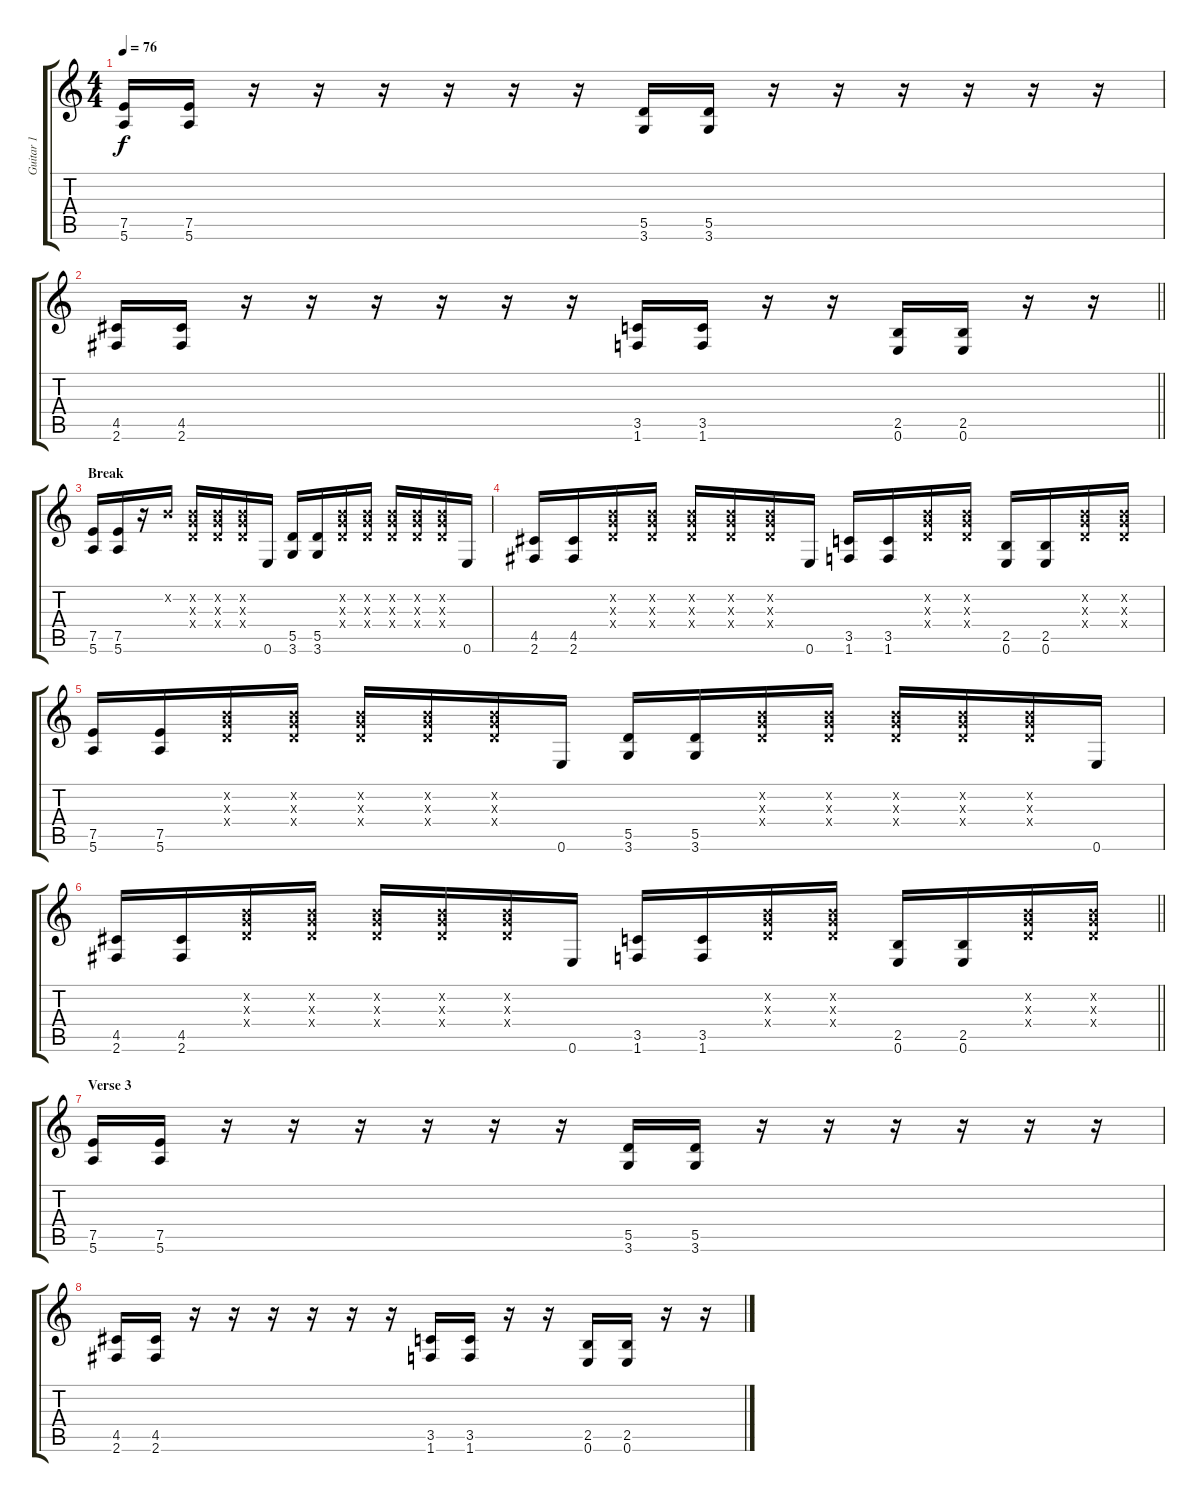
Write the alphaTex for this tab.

\track ("Guitar 1" "Guitar 1") {instrument distortionguitar}
\staff {score tabs}
\tuning (E4 B3 G3 D3 A2 E2) {hide}
\ts (4 4)
\tempo 76
\clef g2
\ks c
(7.5 5.6).16{dy f} (7.5 5.6).16 r.16 r.16 r.16 r.16 r.16 r.16 (5.5 3.6).16 (5.5 3.6).16 r.16 r.16 r.16 r.16 r.16 r.16 |
\barLineRight lightlight
(4.5 2.6).16 (4.5 2.6).16 r.16 r.16 r.16 r.16 r.16 r.16 (3.5 1.6).16 (3.5 1.6).16 r.16 r.16 (2.5 0.6).16 (2.5 0.6).16 r.16 r.16 |
\section ("" "Break")
(7.5 5.6).16 (7.5 5.6).16 r.16 0.2{x}.16 (0.2{x} 0.3{x} 0.4{x}).16 (0.2{x} 0.3{x} 0.4{x}).16 (0.2{x} 0.3{x} 0.4{x}).16 0.6.16 (5.5 3.6).16 (5.5 3.6).16 (0.2{x} 0.3{x} 0.4{x}).16 (0.2{x} 0.3{x} 0.4{x}).16 (0.2{x} 0.3{x} 0.4{x}).16 (0.2{x} 0.3{x} 0.4{x}).16 (0.2{x} 0.3{x} 0.4{x}).16 0.6.16 |
(4.5 2.6).16 (4.5 2.6).16 (0.2{x} 0.3{x} 0.4{x}).16 (0.2{x} 0.3{x} 0.4{x}).16 (0.2{x} 0.3{x} 0.4{x}).16 (0.2{x} 0.3{x} 0.4{x}).16 (0.2{x} 0.3{x} 0.4{x}).16 0.6.16 (3.5 1.6).16 (3.5 1.6).16 (0.2{x} 0.3{x} 0.4{x}).16 (0.2{x} 0.3{x} 0.4{x}).16 (2.5 0.6).16 (2.5 0.6).16 (0.2{x} 0.3{x} 0.4{x}).16 (0.2{x} 0.3{x} 0.4{x}).16 |
(7.5 5.6).16 (7.5 5.6).16 (0.2{x} 0.3{x} 0.4{x}).16 (0.2{x} 0.3{x} 0.4{x}).16 (0.2{x} 0.3{x} 0.4{x}).16 (0.2{x} 0.3{x} 0.4{x}).16 (0.2{x} 0.3{x} 0.4{x}).16 0.6.16 (5.5 3.6).16 (5.5 3.6).16 (0.2{x} 0.3{x} 0.4{x}).16 (0.2{x} 0.3{x} 0.4{x}).16 (0.2{x} 0.3{x} 0.4{x}).16 (0.2{x} 0.3{x} 0.4{x}).16 (0.2{x} 0.3{x} 0.4{x}).16 0.6.16 |
\barLineRight lightlight
(4.5 2.6).16 (4.5 2.6).16 (0.2{x} 0.3{x} 0.4{x}).16 (0.2{x} 0.3{x} 0.4{x}).16 (0.2{x} 0.3{x} 0.4{x}).16 (0.2{x} 0.3{x} 0.4{x}).16 (0.2{x} 0.3{x} 0.4{x}).16 0.6.16 (3.5 1.6).16 (3.5 1.6).16 (0.2{x} 0.3{x} 0.4{x}).16 (0.2{x} 0.3{x} 0.4{x}).16 (2.5 0.6).16 (2.5 0.6).16 (0.2{x} 0.3{x} 0.4{x}).16 (0.2{x} 0.3{x} 0.4{x}).16 |
\section ("" "Verse 3")
(7.5 5.6).16 (7.5 5.6).16 r.16 r.16 r.16 r.16 r.16 r.16 (5.5 3.6).16 (5.5 3.6).16 r.16 r.16 r.16 r.16 r.16 r.16 |
(4.5 2.6).16 (4.5 2.6).16 r.16 r.16 r.16 r.16 r.16 r.16 (3.5 1.6).16 (3.5 1.6).16 r.16 r.16 (2.5 0.6).16 (2.5 0.6).16 r.16 r.16
